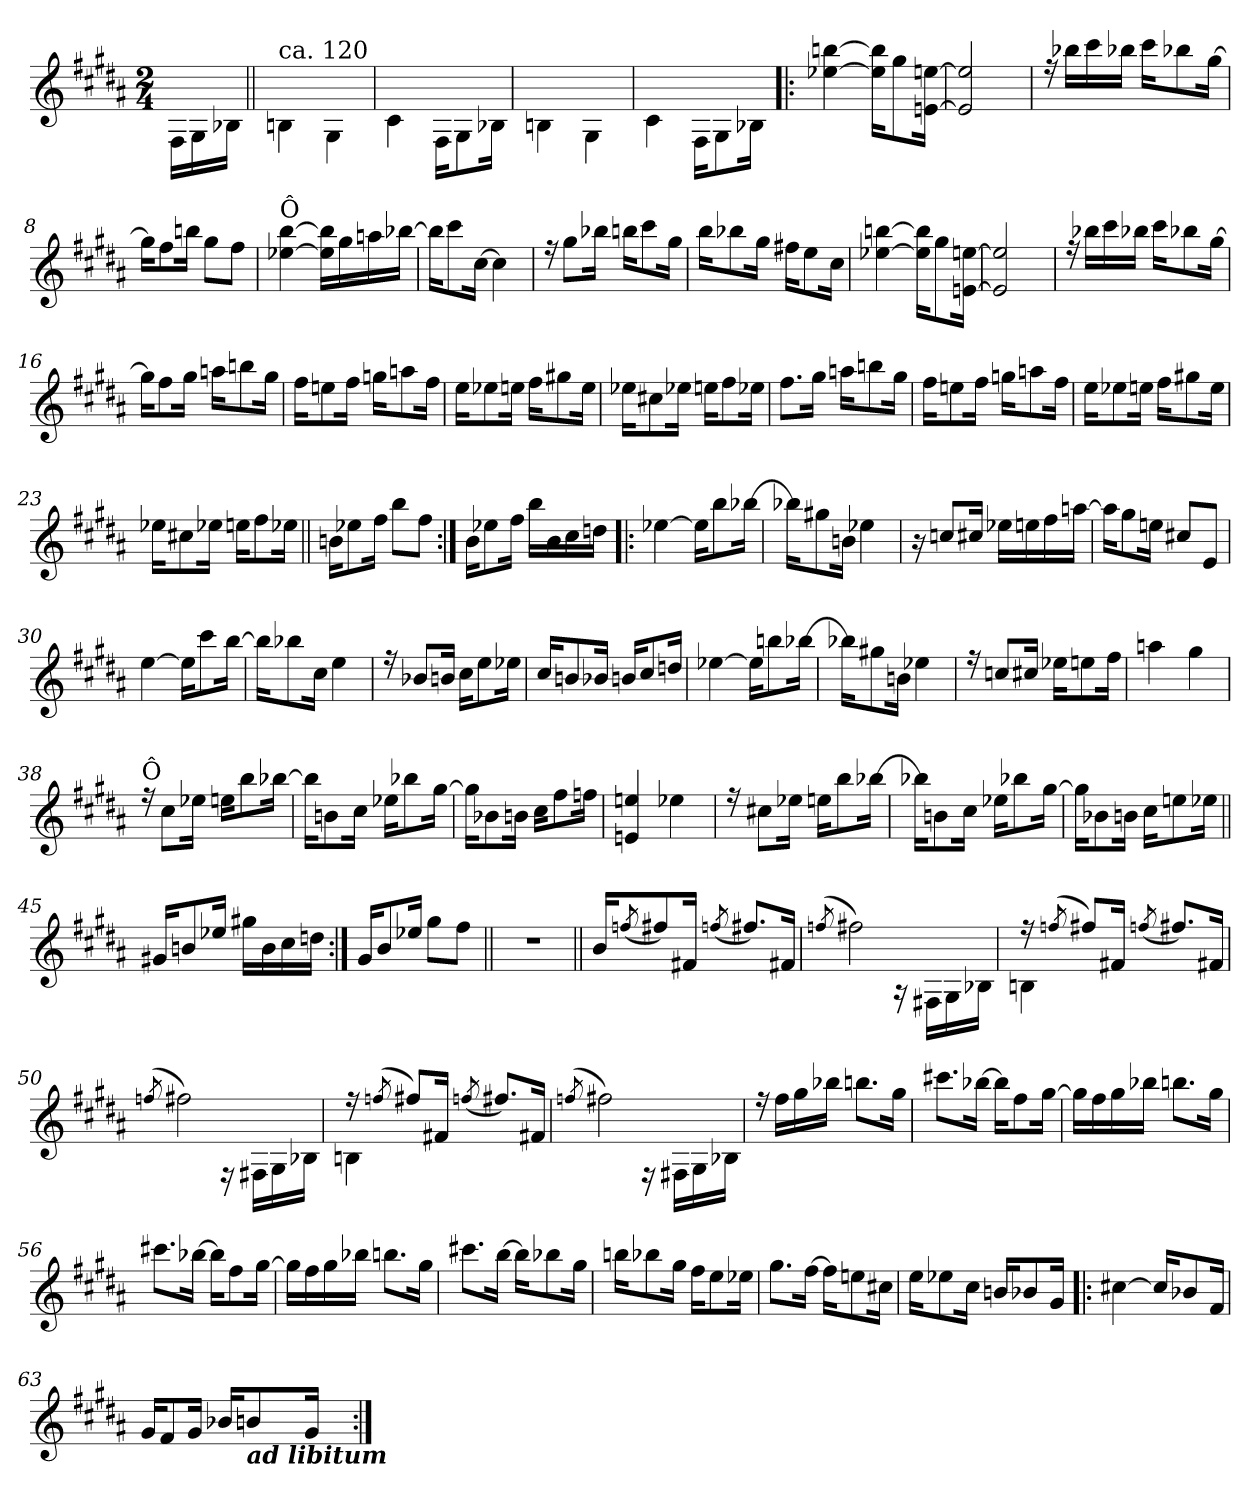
**kern
*part1
*staff1
*clefG2
*k[f#c#g#d#a#]
*B:
*M2/4
=
16F#!\LL
16G#!\
16B-X!\JJ
=1||
*^
!LO:TX:a:t=ca. 120	!
4Bn!\	4ryy
4G#!\	4ryy
=2	=2
4c#!\	4ryy
16F#!\KL	4ryy
8G#!\	.
16B-X!\Jk	.
=3	=3
4Bn!\	4ryy
4G#!\	4ryy
=4	=4
4c#!\	4ryy
16F#!\KL	4ryy
8G#!\	.
16B-X!\Jk	.
!!LO:LB:g=z	!!
=5!|:	=5!|:
[<4ee-X\ [<4bbn\	2ryy
16ee-\] 16bb\]KL	.
8gg#\	.
[<16en\ [<16een\Jk	.
=6	=6
2en/] 2een/]	2ryy
=7	=7
16rff	4ryy
16bb-X\LL	.
16ccc#\	.
16bb-X\JJ	.
16ccc#\KL	4ryy
8bb-X\	.
[<16gg#\Jk	.
=8	=8
16gg#\KL]	2ryy
8ff#\	.
16bbn\Jk	.
8gg#\L	.
8ff#\J	.
=9	=9
!LO:TX:a:t=Ô	!
[<4ee-X\ [<4bb\	2ryy
16ee-\] 16bb\]LL	.
16gg#\	.
16aan\	.
[<16bb-X\JJ	.
!!LO:LB:g=z	!!
=10	=10
16bb-\KL]	2ryy
8ccc#\	.
[<16cc#\Jk	.
4cc#\]	.
=11	=11
16rff	4ryy
8gg#\L	.
16bb-X\Jk	.
16bbn\KL	4ryy
8ccc#\	.
16gg#\Jk	.
=12	=12
16bb\KL	4ryy
8bb-X\	.
16gg#\Jk	.
16ff#X\KL	4ryy
8ee\	.
16cc#\Jk	.
=13	=13
[<4ee-X\ [<4bbn\	2ryy
16ee-\] 16bb\]KL	.
8gg#\	.
[<16en\ [<16een\Jk	.
!!LO:LB:g=z	!!
=14	=14
2en/] 2een/]	2ryy
=15	=15
16rff	4ryy
16bb-X\LL	.
16ccc#\	.
16bb-X\JJ	.
16ccc#\KL	4ryy
8bb-X\	.
[<16gg#\Jk	.
=16	=16
16gg#\KL]	4ryy
8ff#\	.
16gg#\Jk	.
16aan\KL	4ryy
8bbn\	.
16gg#\Jk	.
=17	=17
16ff#\KL	4ryy
8een\	.
16ff#\Jk	.
16ggn\KL	4ryy
8aan\	.
16ff#\Jk	.
!!LO:LB:g=z	!!
=18	=18
16ee\KL	4ryy
8ee-X\	.
16een\Jk	.
16ff#\KL	4ryy
8gg#X\	.
16ee\Jk	.
=19	=19
16ee-X\KL	4ryy
8cc#X\	.
16ee-X\Jk	.
16een\KL	4ryy
8ff#\	.
16ee-X\Jk	.
=20	=20
8.ff#\L	4ryy
16gg#\Jk	.
16aan\KL	4ryy
8bbn\	.
16gg#\Jk	.
=21	=21
16ff#\KL	4ryy
8een\	.
16ff#\Jk	.
16ggn\KL	4ryy
8aan\	.
16ff#\Jk	.
!!LO:LB:g=z	!!
=22	=22
16ee\KL	4ryy
8ee-X\	.
16een\Jk	.
16ff#\KL	4ryy
8gg#X\	.
16ee\Jk	.
=23	=23
16ee-X\KL	4ryy
8cc#X\	.
16ee-X\Jk	.
16een\KL	4ryy
8ff#\	.
16ee-X\Jk	.
=24||	=24||
16bn\KL	2ryy
8ee-X\	.
16ff#\Jk	.
8bb\L	.
8ff#\J	.
=25:|!	=25:|!
16b\KL	2ryy
8ee-X\	.
16ff#\Jk	.
16bb\LL	.
16b\	.
16cc#\	.
16ddn\JJ	.
!!LO:LB:g=z	!!
=26!|:	=26!|:
[<4ee-X\	4ryy
16ee-\KL]	4ryy
8bb\	.
[<16bb-X\Jk	.
=27	=27
16bb-X\KL]	2ryy
8gg#X\	.
16bn\Jk	.
4ee-X\	.
=28	=28
16r	4ryy
8ccn/L	.
16cc#X/Jk	.
16ee-X\LL	4ryy
16een\	.
16ff#\	.
[<16aan\JJ	.
=29	=29
16aan\KL]	2ryy
8gg#\	.
16een\Jk	.
8cc#X/L	.
8e/J	.
!!LO:LB:g=z	!!
=30	=30
[<4ee\	4ryy
16ee\KL]	4ryy
8ccc#\	.
[<16bb\Jk	.
=31	=31
16bb\KL]	2ryy
8bb-X\	.
16cc#\Jk	.
4ee\	.
=32	=32
16rff	4ryy
8b-X/L	.
16bn/Jk	.
16cc#\KL	4ryy
8ee\	.
16ee-X\Jk	.
=33	=33
16cc#/KL	4ryy
8bn/	.
16b-X/Jk	.
16bn/KL	4ryy
8cc#/	.
16ddn/Jk	.
!!LO:PB:g=z	!!
=34	=34
[<4ee-X\	4ryy
16ee-\KL]	4ryy
8bbn\	.
[<16bb-X\Jk	.
=35	=35
16bb-X\KL]	2ryy
8gg#X\	.
16bn\Jk	.
4ee-X\	.
=36	=36
16rff	4ryy
8ccn/L	.
16cc#X/Jk	.
16ee-X\KL	4ryy
8een\	.
16ff#\Jk	.
=37	=37
4aan\	2ryy
4gg#\	.
!!LO:LB:g=z	!!
=38	=38
!LO:TX:a:t=Ô	!
16rff	2ryy
8cc#\L	.
16ee-X\Jk	.
16een\KL	.
8bb\	.
[<16bb-X\Jk	.
=39	=39
16bb-\KL]	2ryy
8bn\	.
16cc#\Jk	.
16ee-X\KL	.
8bb-X\	.
[<16gg#\Jk	.
=40	=40
16gg#\KL]	2ryy
8b-X\	.
16bn\Jk	.
16cc#\KL	.
8ff#\	.
16ffn\Jk	.
=41	=41
4en/ 4een/	4ryy
4ee-X\	4ryy
!!LO:LB:g=z	!!
=42	=42
16rff	4ryy
8cc#X\L	.
16ee-X\Jk	.
16een\KL	4ryy
8bb\	.
[<16bb-X\Jk	.
=43	=43
16bb-X\KL]	4ryy
8bn\	.
16cc#\Jk	.
16ee-X\KL	4ryy
8bb-X\	.
[<16gg#\Jk	.
=44	=44
16gg#\KL]	4ryy
8b-X\	.
16bn\Jk	.
16cc#\KL	4ryy
8een\	.
16ee-X\Jk	.
=45||	=45||
16g#X/KL	2ryy
8bn/	.
16ee-X/Jk	.
16gg#X\LL	.
16b\	.
16cc#\	.
16ddn\JJ	.
!!LO:LB:g=z	!!
=46:|!	=46:|!
16g#/KL	2ryy
8b/	.
16ee-X/Jk	.
8gg#\L	.
8ff#\J	.
*v	*v
=46X461||
2r
=47||
*^
16b/KL	4ryy
(<8qffn/	.
8ff#X/)	.
16f#X/Jk	.
(<8qffn/	.
8.ff#X/L)	4ryy
16f#X/Jk	.
*v	*v
=48
(<8qffn/
*^
*	*^
2ff#X\)	4ryy	4ryy
.	16rG	4ryy
.	16F#X!\LL	.
.	16G#!\	.
.	16B-X!\JJ	.
!!LO:LB:g=z	!!	!!
=49	=49	=49
16rff	4Bn!\	4ryy
(<8qffn/	.	.
8ff#X/L)	.	.
16f#X/Jk	.	.
(<8qffn/	.	.
8.ff#X/L)	4ryy	4ryy
16f#X/Jk	.	.
=50	=50	=50
(<8qffn/	.	.
2ff#X\)	4ryy	4ryy
.	16rF	4ryy
.	16F#X!\LL	.
.	16G#!\	.
.	16B-X!\JJ	.
=51	=51	=51
16rff	4Bn!\	4ryy
(<8qffn/	.	.
8ff#X/L)	.	.
16f#X/Jk	.	.
(<8qffn/	.	.
8.ff#X/L)	4ryy	4ryy
16f#X/Jk	.	.
!!LO:LB:g=z	!!	!!
=52	=52	=52
(<8qffn/	.	.
2ff#X\)	4ryy	4ryy
.	16rE	4ryy
.	16F#X!\LL	.
.	16G#!\	.
.	16B-X!\JJ	.
*	*v	*v
=53	=53
16rff	4ryy
16ff#\LL	.
16gg#\	.
16bb-X\JJ	.
8.bbn\L	4ryy
16gg#\Jk	.
=54	=54
8.ccc#X\L	4ryy
[<16bb-X\Jk	.
16bb-\KL]	4ryy
8ff#\	.
[<16gg#\Jk	.
=55	=55
16gg#\LL]	4ryy
16ff#\	.
16gg#\	.
16bb-X\JJ	.
8.bbn\L	4ryy
16gg#\Jk	.
!!LO:LB:g=z	!!
=56	=56
8.ccc#X\L	4ryy
[<16bb-X\Jk	.
16bb-\KL]	4ryy
8ff#\	.
[<16gg#\Jk	.
=57	=57
16gg#\LL]	4ryy
16ff#\	.
16gg#\	.
16bb-X\JJ	.
8.bbn\L	4ryy
16gg#\Jk	.
=58	=58
8.ccc#X\L	4ryy
[<16bb\Jk	.
16bb\KL]	4ryy
8bb-X\	.
16gg#\Jk	.
=59	=59
16bbn\KL	4ryy
8bb-X\	.
16gg#\Jk	.
16ff#\KL	4ryy
8ee\	.
16ee-X\Jk	.
!!LO:LB:g=z	!!
=60	=60
8.gg#\L	4ryy
[<16ff#\Jk	.
16ff#\KL]	4ryy
8een\	.
16cc#X\Jk	.
=61	=61
16ee\KL	4ryy
8ee-X\	.
16cc#\Jk	.
16bn/KL	4ryy
8b-X/	.
16g#/Jk	.
=62!|:	=62!|:
[<4cc#X\	4ryy
16cc#/KL]	4ryy
8b-X/	.
16f#/Jk	.
=63	=63
16g#/KL	4ryy
8f#/	.
16g#/Jk	.
16b-X/KL	4ryy
!LO:TX:b:Bi:t=ad libitum	!
8bn/	.
16g#/Jk	.
*v	*v
=:|!
*-
